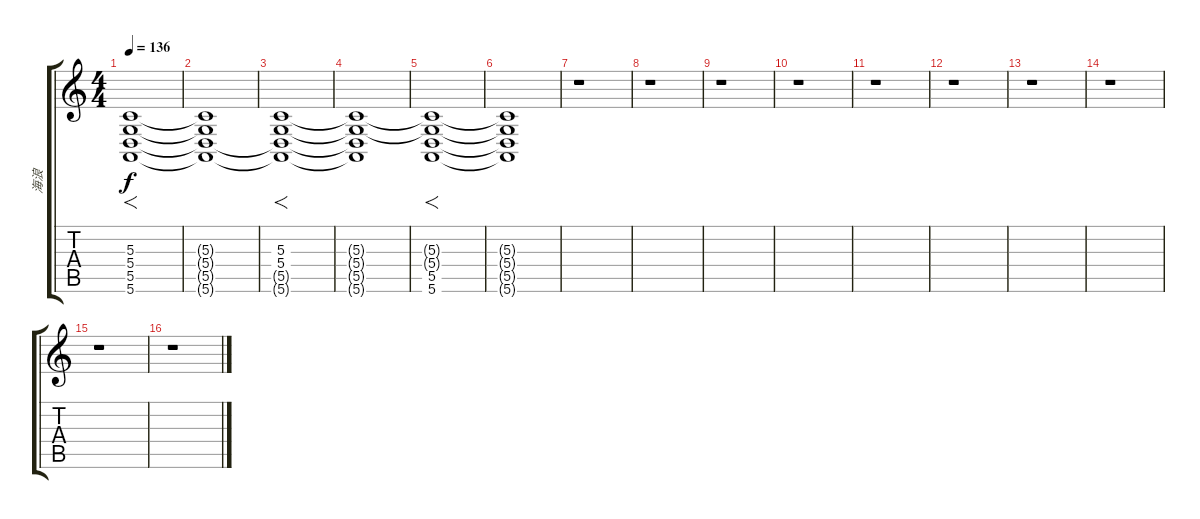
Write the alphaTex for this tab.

\track ("海浪" "海浪") {instrument seashore}
\staff {score tabs}
\tuning (E4 B3 G3 D3 A2 E2) {hide}
\ts (4 4)
\tempo 136
\clef g2
\ks c
(5.3 5.4 5.5 5.6).1{f dy f instrument seashore} |
(5.3{t} 5.4{t} 5.5{t} 5.6{t}).1 |
(5.3 5.4 5.5{t} 5.6{t}).1{f} |
(5.3{t} 5.4{t} 5.5{t} 5.6{t}).1 |
(5.3{t} 5.4{t} 5.5 5.6).1{f} |
(5.3{t} 5.4{t} 5.5{t} 5.6{t}).1 |
r.1 |
r.1 |
r.1 |
r.1 |
r.1 |
r.1 |
r.1 |
r.1 |
r.1 |
r.1
